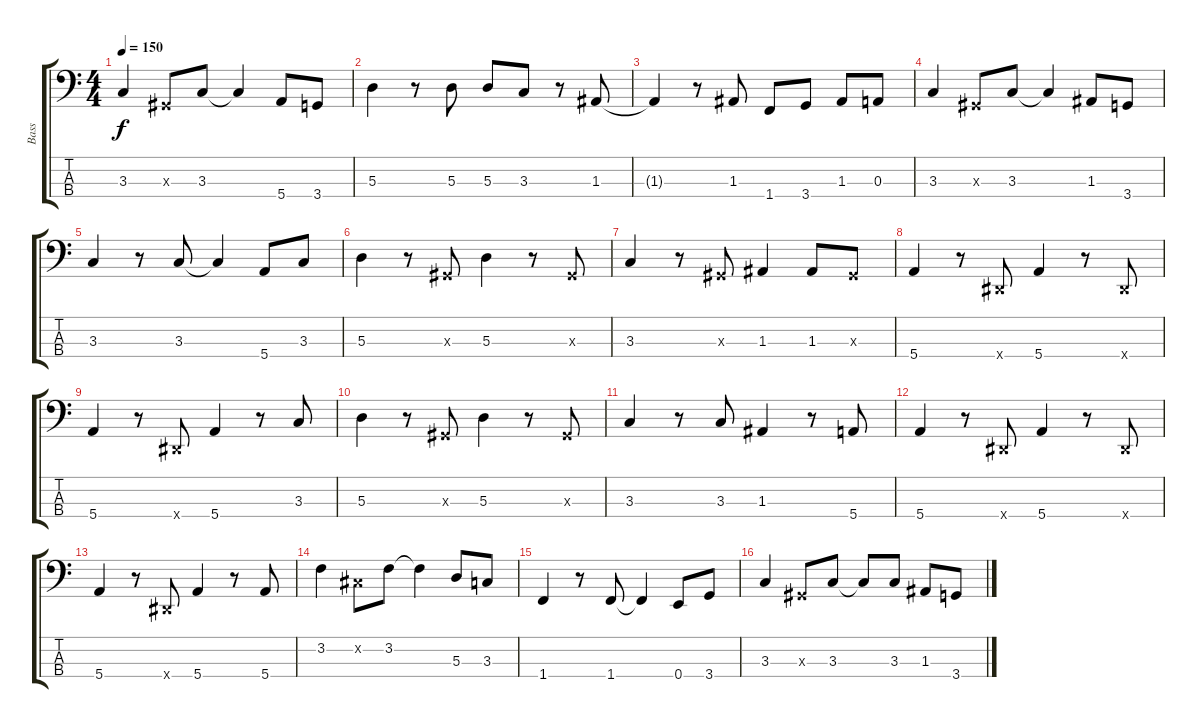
\track ("Bass" "Bass") {instrument electricbassfinger}
\staff {score tabs}
\tuning (G2 D2 A1 E1) {hide}
\ts (4 4)
\tempo 150
\clef f4
\ks c
3.3.4{dy f} -1.3{x}.8 3.3.8 3.3{t}.4 5.4.8 3.4.8 |
5.3.4 r.8 5.3.8 5.3.8 3.3.8 r.8 1.3.8 |
1.3{t}.4 r.8 1.3.8 1.4.8 3.4.8 1.3.8 0.3.8 |
3.3.4 -1.3{x}.8 3.3.8 3.3{t}.4 1.3.8 3.4.8 |
3.3.4 r.8 3.3.8 3.3{t}.4 5.4.8 3.3.8 |
5.3.4 r.8 -1.3{x}.8 5.3.4 r.8 -1.3{x}.8 |
3.3.4 r.8 -1.3{x}.8 1.3.4 1.3.8 -1.3{x}.8 |
5.4.4 r.8 -1.4{x}.8 5.4.4 r.8 -1.4{x}.8 |
5.4.4 r.8 -1.4{x}.8 5.4.4 r.8 3.3.8 |
5.3.4 r.8 -1.3{x}.8 5.3.4 r.8 -1.3{x}.8 |
3.3.4 r.8 3.3.8 1.3.4 r.8 5.4.8 |
5.4.4 r.8 -1.4{x}.8 5.4.4 r.8 -1.4{x}.8 |
5.4.4 r.8 -1.4{x}.8 5.4.4 r.8 5.4.8 |
3.2.4 -1.2{x}.8 3.2.8 3.2{t}.4 5.3.8 3.3.8 |
1.4.4 r.8 1.4.8 1.4{t}.4 0.4.8 3.4.8 |
3.3.4 -1.3{x}.8 3.3.8 3.3{t}.8 3.3.8 1.3.8 3.4.8
